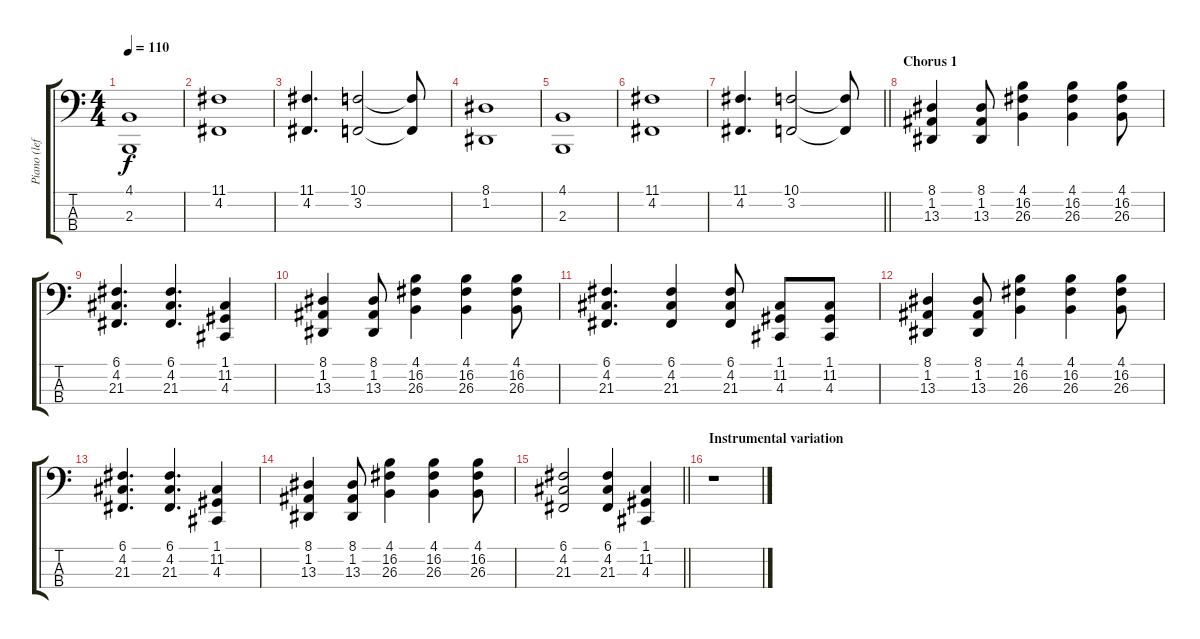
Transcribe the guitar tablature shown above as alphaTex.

\track ("Piano (left)" "Piano (lef") {instrument acousticgrandpiano}
\staff {score tabs}
\tuning (G2 D2 A1 E1) {hide}
\ts (4 4)
\tempo 110
\clef f4
\ks c
(4.1 2.3).1{dy f} |
(11.1 4.2).1 |
(11.1 4.2).4{d} (10.1 3.2).2 (10.1{t} 3.2{t}).8 |
(8.1 1.2).1 |
(4.1 2.3).1 |
(11.1 4.2).1 |
\barLineRight lightlight
(11.1 4.2).4{d} (10.1 3.2).2 (10.1{t} 3.2{t}).8 |
\section ("" "Chorus 1")
(8.1 1.2 13.3).4 (8.1 1.2 13.3).8 (4.1 16.2 26.3).4 (4.1 16.2 26.3).4 (4.1 16.2 26.3).8 |
(6.1 4.2 21.3).4{d} (6.1 4.2 21.3).4{d} (1.1 11.2 4.3).4 |
(8.1 1.2 13.3).4 (8.1 1.2 13.3).8 (4.1 16.2 26.3).4 (4.1 16.2 26.3).4 (4.1 16.2 26.3).8 |
(6.1 4.2 21.3).4{d} (6.1 4.2 21.3).4 (6.1 4.2 21.3).8 (1.1 11.2 4.3).8 (1.1 11.2 4.3).8 |
(8.1 1.2 13.3).4 (8.1 1.2 13.3).8 (4.1 16.2 26.3).4 (4.1 16.2 26.3).4 (4.1 16.2 26.3).8 |
(6.1 4.2 21.3).4{d} (6.1 4.2 21.3).4{d} (1.1 11.2 4.3).4 |
(8.1 1.2 13.3).4 (8.1 1.2 13.3).8 (4.1 16.2 26.3).4 (4.1 16.2 26.3).4 (4.1 16.2 26.3).8 |
\barLineRight lightlight
(6.1 4.2 21.3).2 (6.1 4.2 21.3).4 (1.1 11.2 4.3).4 |
\section ("" "Instrumental variation")
r.1
